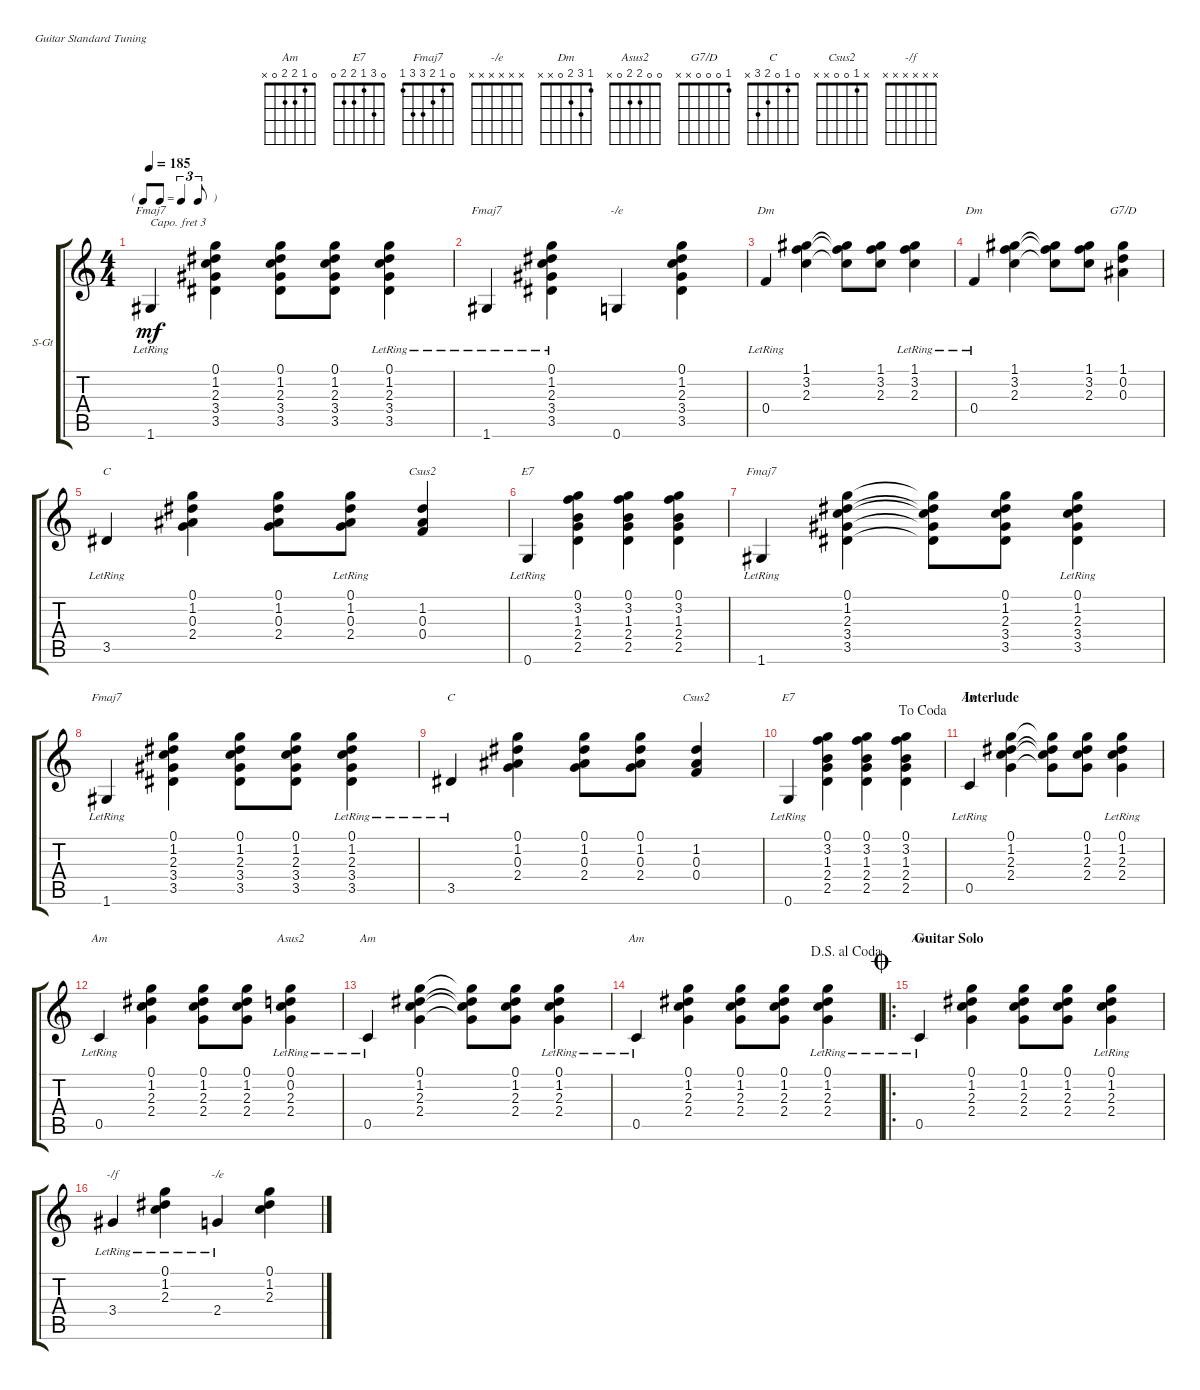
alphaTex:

\defaultSystemsLayout 4
\bracketExtendMode groupsimilarinstruments
\firstSystemTrackNameOrientation horizontal
\otherSystemsTrackNameOrientation horizontal
\track ("Steel Guitar" "S-Gt") {instrument acousticguitarsteel}
\staff {score tabs}
\capo 3
\tuning (E4 B3 G3 D3 A2 E2)
\chord ("Am" 0 1 2 2 0 x)
\chord ("E7" 0 3 1 2 2 0)
\chord ("Fmaj7" 0 1 2 3 3 1)
\chord ("-/e" x x x x x x)
\chord ("Dm" 1 3 2 0 x x)
\chord ("Asus2" 0 0 2 2 0 x)
\chord ("G7/D" 1 0 0 0 x x)
\chord ("C" 0 1 0 2 3 x)
\chord ("Csus2" x 1 0 0 x x)
\chord ("-/f" x x x x x x)
\ts (4 4)
\tf triplet8th
\tempo 185
\clef g2
\ks c
1.6{lr}.4{ch "Fmaj7" dy mf} (3.5 3.4 2.3 1.2 0.1).4 (3.5 3.4 2.3 1.2 0.1).8 (3.5 3.4 2.3 1.2 0.1).8 (3.5{lr} 3.4{lr} 2.3{lr} 1.2{lr} 0.1{lr}).4 |
1.6{lr}.4{ch "Fmaj7"} (3.5{lr} 3.4{lr} 2.3{lr} 1.2{lr} 0.1{lr}).4 0.6.4{ch "-/e"} (3.5 3.4 2.3 1.2 0.1).4 |
0.4{lr}.4{ch "Dm"} (2.3 3.2 1.1).4 (2.3{t} 3.2{t} 1.1{t}).8 (2.3 3.2 1.1).8 (2.3{lr} 3.2{lr} 1.1{lr}).4 |
0.4{lr}.4{ch "Dm"} (2.3 3.2 1.1).4 (2.3{t} 3.2{t} 1.1{t}).8 (2.3 3.2 1.1).8 (0.3 0.2 1.1).4{ch "G7/D"} |
3.5{lr}.4{ch "C"} (1.2 0.3 2.4 0.1).4 (1.2 0.3 2.4 0.1).8 (1.2 0.3 2.4 0.1{lr}).8 (0.4 0.3 1.2).4{ch "Csus2"} |
0.6{lr}.4{ch "E7"} (2.5 2.4 1.3 3.2 0.1).4 (2.5 2.4 1.3 3.2 0.1).4 (2.5 2.4 1.3 3.2 0.1).4 |
1.6{lr}.4{ch "Fmaj7"} (3.5 3.4 2.3 1.2 0.1).4 (3.5{t} 3.4{t} 2.3{t} 1.2{t} 0.1{t}).8 (3.5 3.4 2.3 1.2 0.1).8 (3.5{lr} 3.4{lr} 2.3{lr} 1.2{lr} 0.1{lr}).4 |
1.6{lr}.4{ch "Fmaj7"} (3.5 3.4 2.3 1.2 0.1).4 (3.5 3.4 2.3 1.2 0.1).8 (3.5 3.4 2.3 1.2 0.1).8 (3.5{lr} 3.4{lr} 2.3{lr} 1.2{lr} 0.1{lr}).4 |
3.5{lr}.4{ch "C"} (1.2 0.3 2.4 0.1).4 (1.2 0.3 2.4 0.1).8 (1.2 0.3 2.4 0.1).8 (0.4 0.3 1.2).4{ch "Csus2"} |
\jump dacoda
0.6{lr}.4{ch "E7"} (2.5 2.4 1.3 3.2 0.1).4 (2.5 2.4 1.3 3.2 0.1).4 (2.5 2.4 1.3 3.2 0.1).4 |
\section ("" "Interlude")
0.5{lr}.4{ch "Am"} (2.4 2.3 1.2 0.1).4 (2.4{t} 2.3{t} 1.2{t} 0.1{t}).8 (2.4 2.3 1.2 0.1).8 (2.4{lr} 2.3{lr} 1.2{lr} 0.1{lr}).4 |
0.5{lr}.4{ch "Am"} (2.4 2.3 1.2 0.1).4 (2.4 2.3 1.2 0.1).8 (2.4 2.3 1.2 0.1).8 (2.4{lr} 2.3{lr} 0.2{lr} 0.1{lr}).4{ch "Asus2"} |
0.5{lr}.4{ch "Am"} (2.4 2.3 1.2 0.1).4 (2.4{t} 2.3{t} 1.2{t} 0.1{t}).8 (2.4 2.3 1.2 0.1).8 (2.4{lr} 2.3{lr} 1.2{lr} 0.1{lr}).4 |
\jump dalsegnoalcoda
0.5{lr}.4{ch "Am"} (2.4 2.3 1.2 0.1).4 (2.4 2.3 1.2 0.1).8 (2.4 2.3 1.2 0.1).8 (2.4{lr} 2.3{lr} 1.2{lr} 0.1{lr}).4 |
\ro
\section ("" "Guitar Solo")
\jump coda
0.5{lr}.4{ch "Am"} (2.4 2.3 1.2 0.1).4 (2.4 2.3 1.2 0.1).8 (2.4 2.3 1.2 0.1).8 (2.4 2.3{lr} 1.2{lr} 0.1{lr}).4 |
3.4{lr}.4{ch "-/f"} (2.3{lr} 1.2{lr} 0.1{lr}).4 2.4{lr}.4{ch "-/e"} (2.3 1.2 0.1).4
